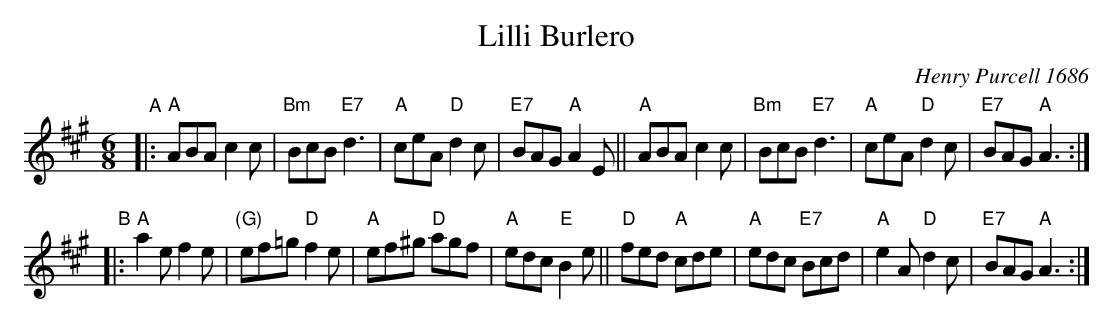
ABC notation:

X:1
T: Lilli Burlero
O: Henry Purcell 1686
M: 6/8
L: 1/8
K: A
"^A"\
|: "A"ABA c2c | "Bm"BcB "E7"d3 | "A"ceA "D"d2c | "E7"BAG "A"A2E \
|| "A"ABA c2c | "Bm"BcB "E7"d3 | "A"ceA "D"d2c | "E7"BAG "A"A3 :|
"^B"\
|: "A"a2e f2e | "(G)"ef=g "D"f2e | "A"ef^g "D"agf | "A"edc "E"B2e \
|| "D"fed "A"cde | "A"edc "E7"Bcd | "A"e2A "D"d2c | "E7"BAG "A"A3 :|
